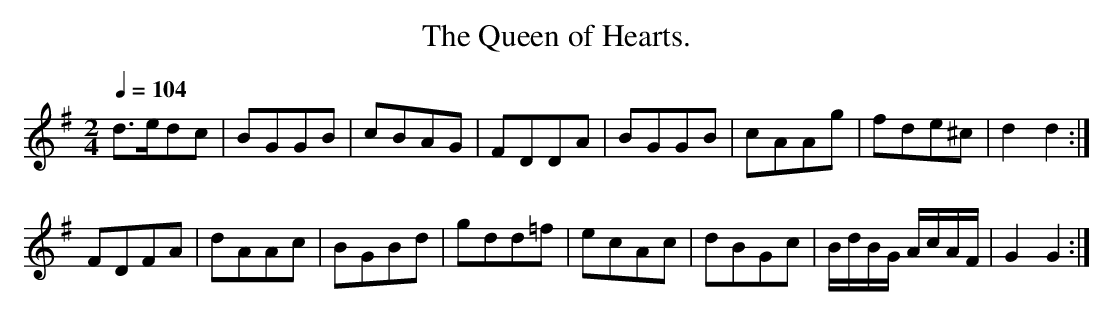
X:1
T:The Queen of Hearts.
M:2/4
L:1/8
Q:1/4=104
K:G major
d>edc|BGGB|cBAG|FDDA |BGGB|cAAg|fde^c            |d2d2:|
FDFA |dAAc|BGBd|gdd=f|ecAc|dBGc|B/d/B/G/ A/c/A/F/|G2G2:|
